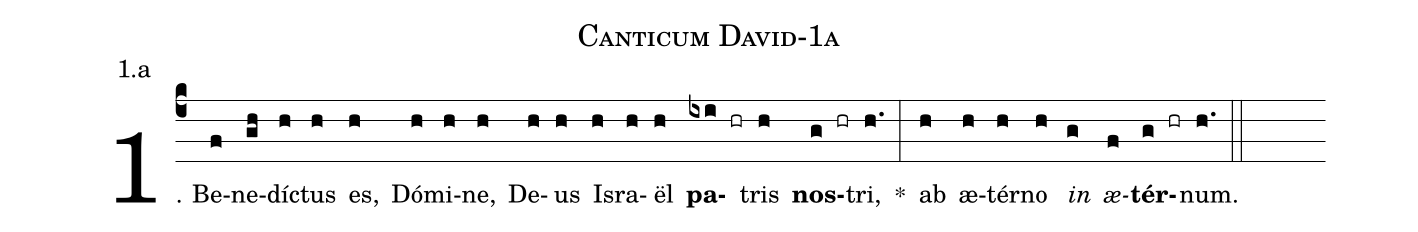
name: Canticum David-1a;
annotation: 1.a;
%%
(c4)1. Be(f)ne(gh)díc(h)tus(h) es,(h) Dó(h)mi(h)ne,(h) De(h)us(h) Is(h)ra(h)ël(h) <b>pa</b>(ixi hr)tris(h) <b>nos</b>(g hr)tri,(h.) *(:) ab(h) æ(h)tér(h)no(h) <i>in</i>(g) <i>æ</i>(f)<b>tér</b>(g hr)num.(h.) (::)
